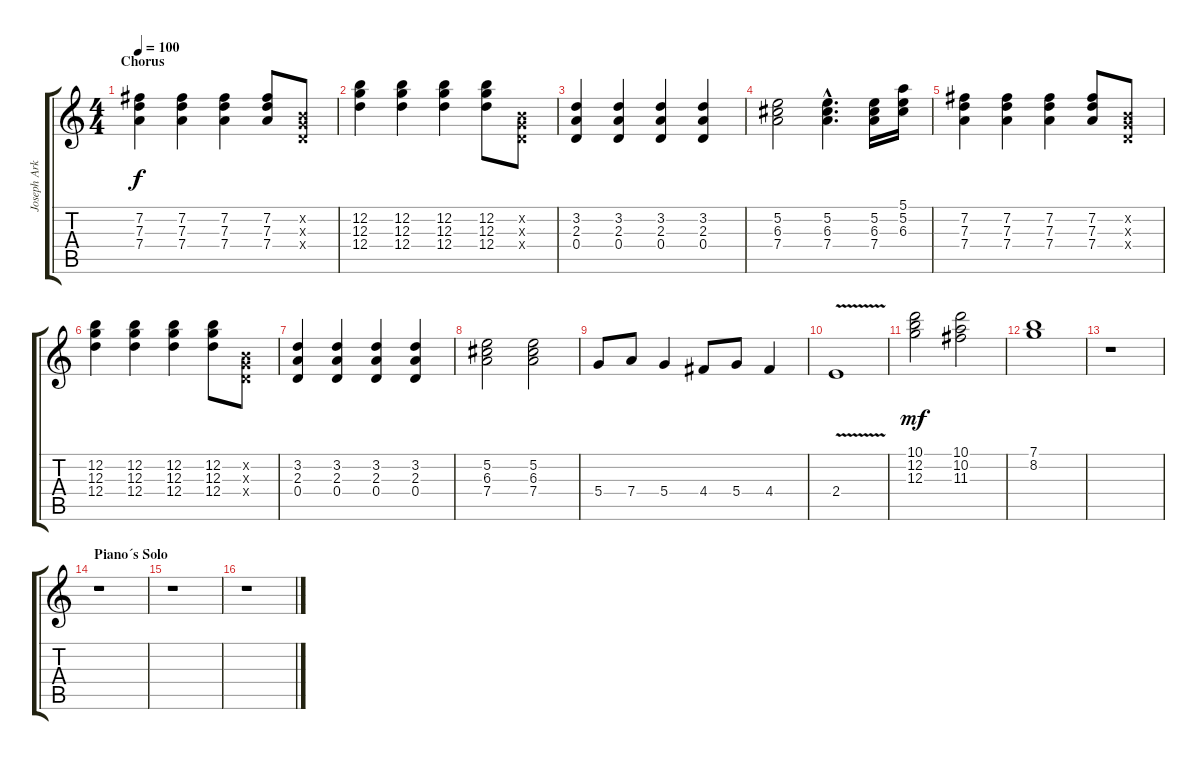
\track ("Joseph Arkansas" "Joseph Ark") {instrument acousticguitarsteel}
\staff {score tabs}
\tuning (E4 B3 G3 D3 A2 E2) {hide}
\ts (4 4)
\section ("" "Chorus")
\tempo 100
\clef g2
\ks c
(7.2 7.3 7.4).4{dy f} (7.2 7.3 7.4).4 (7.2 7.3 7.4).4 (7.2 7.3 7.4).8 (0.2{x} 0.3{x} 0.4{x}).8 |
(12.2 12.3 12.4).4 (12.2 12.3 12.4).4 (12.2 12.3 12.4).4 (12.2 12.3 12.4).8 (0.2{x} 0.3{x} 0.4{x}).8 |
(3.2 2.3 0.4).4 (3.2 2.3 0.4).4 (3.2 2.3 0.4).4 (3.2 2.3 0.4).4 |
(5.2 6.3 7.4).2 (5.2{hac} 6.3{hac} 7.4{hac}).4{d} (5.2 6.3 7.4).16 (5.1 5.2 6.3).16 |
(7.2 7.3 7.4).4 (7.2 7.3 7.4).4 (7.2 7.3 7.4).4 (7.2 7.3 7.4).8 (0.2{x} 0.3{x} 0.4{x}).8 |
(12.2 12.3 12.4).4 (12.2 12.3 12.4).4 (12.2 12.3 12.4).4 (12.2 12.3 12.4).8 (0.2{x} 0.3{x} 0.4{x}).8 |
(3.2 2.3 0.4).4 (3.2 2.3 0.4).4 (3.2 2.3 0.4).4 (3.2 2.3 0.4).4 |
(5.2 6.3 7.4).2 (5.2 6.3 7.4).2 |
5.4.8 7.4.8 5.4.4 4.4.8 5.4.8 4.4.4 |
2.4{v}.1 |
(10.1 12.2 12.3).2{dy mf} (10.1 10.2 11.3).2 |
(7.1 8.2).1 |
r.1 |
\section ("" "Piano´s Solo")
r.1 |
r.1 |
r.1
